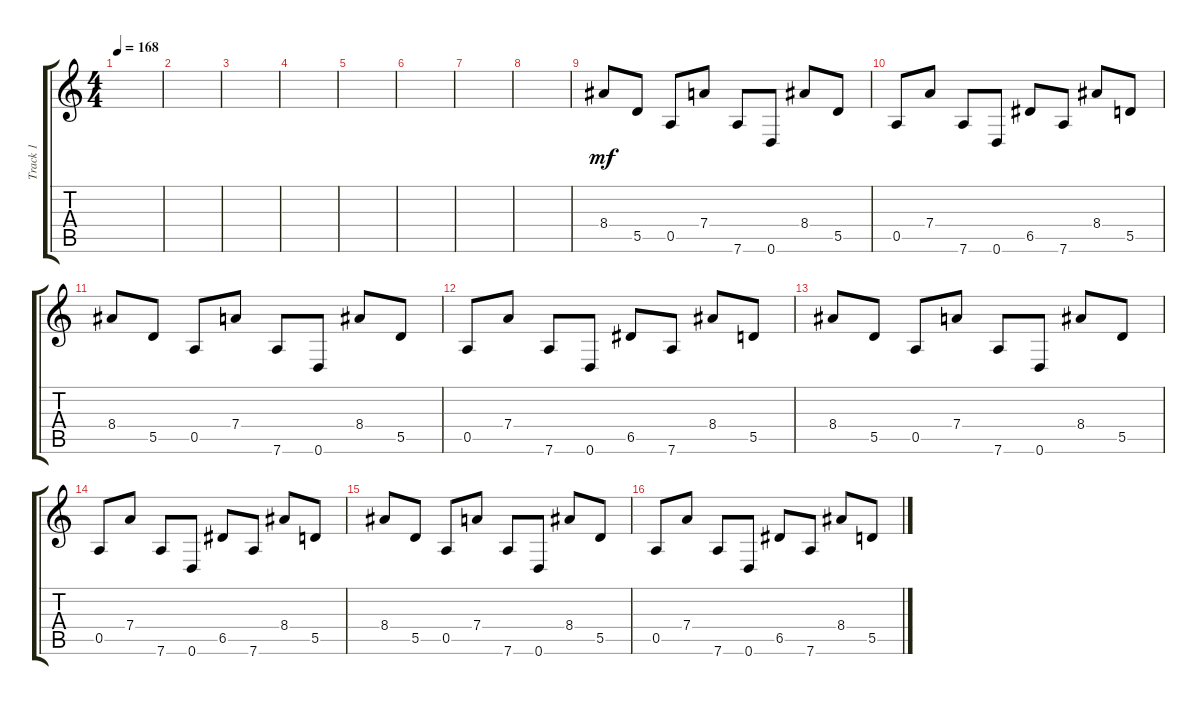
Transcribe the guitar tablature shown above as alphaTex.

\track ("Track 1" "Track 1") {instrument distortionguitar}
\staff {score tabs}
\tuning (E4 B3 G3 D3 A2 D2) {hide}
\ts (4 4)
\tempo 168
\clef g2
\ks c
|
|
|
|
|
|
|
|
8.4.8{dy mf} 5.5.8 0.5.8 7.4.8 7.6.8 0.6.8 8.4.8 5.5.8 |
0.5.8 7.4.8 7.6.8 0.6.8 6.5.8 7.6.8 8.4.8 5.5.8 |
8.4.8 5.5.8 0.5.8 7.4.8 7.6.8 0.6.8 8.4.8 5.5.8 |
0.5.8 7.4.8 7.6.8 0.6.8 6.5.8 7.6.8 8.4.8 5.5.8 |
8.4.8 5.5.8 0.5.8 7.4.8 7.6.8 0.6.8 8.4.8 5.5.8 |
0.5.8 7.4.8 7.6.8 0.6.8 6.5.8 7.6.8 8.4.8 5.5.8 |
8.4.8 5.5.8 0.5.8 7.4.8 7.6.8 0.6.8 8.4.8 5.5.8 |
0.5.8 7.4.8 7.6.8 0.6.8 6.5.8 7.6.8 8.4.8 5.5.8
